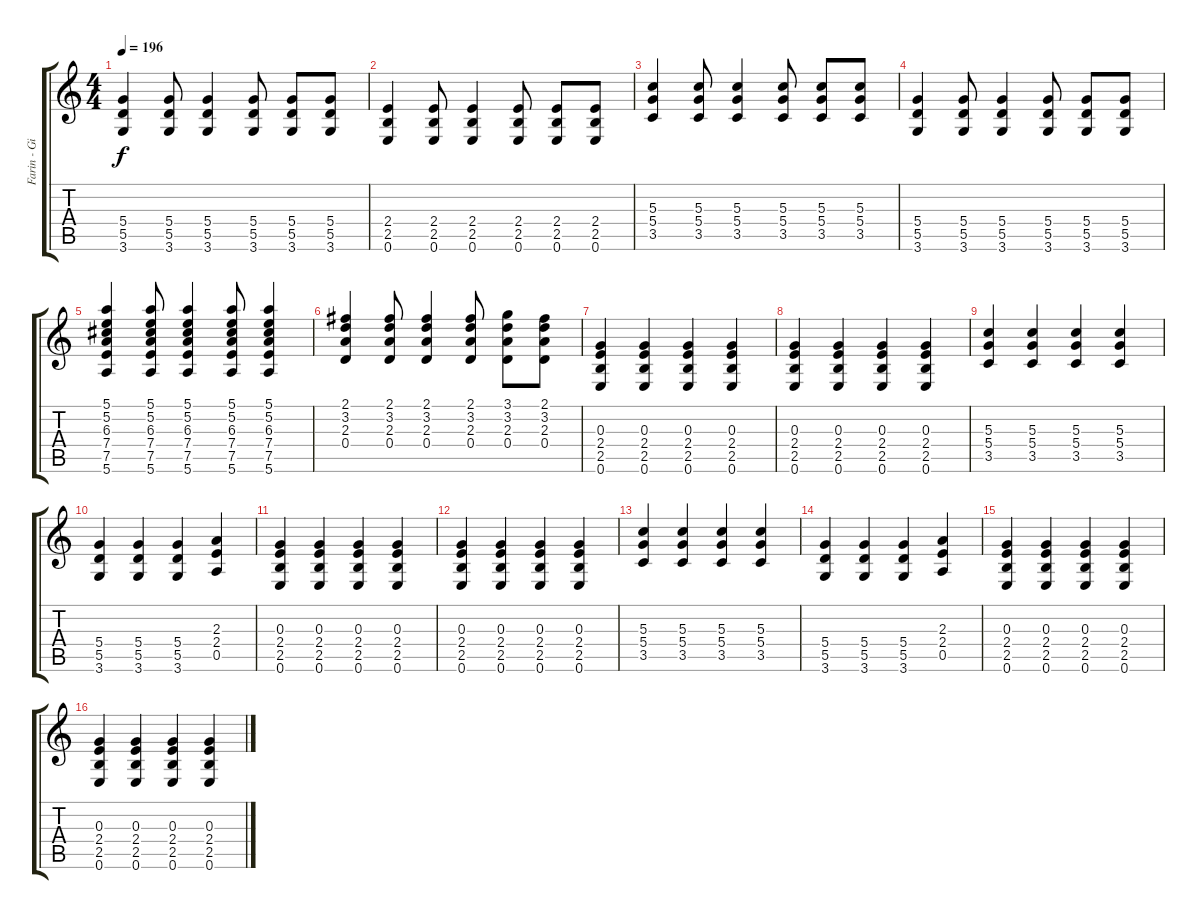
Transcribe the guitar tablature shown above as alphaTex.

\track ("Farin - Gitarre (Overdriven)" "Farin - Gi") {instrument overdrivenguitar}
\staff {score tabs}
\tuning (E4 B3 G3 D3 A2 E2) {hide}
\ts (4 4)
\tempo 196
\clef g2
\ks c
(5.4 5.5 3.6).4{dy f} (5.4 5.5 3.6).8 (5.4 5.5 3.6).4 (5.4 5.5 3.6).8 (5.4 5.5 3.6).8 (5.4 5.5 3.6).8 |
(2.4 2.5 0.6).4 (2.4 2.5 0.6).8 (2.4 2.5 0.6).4 (2.4 2.5 0.6).8 (2.4 2.5 0.6).8 (2.4 2.5 0.6).8 |
(5.3 5.4 3.5).4 (5.3 5.4 3.5).8 (5.3 5.4 3.5).4 (5.3 5.4 3.5).8 (5.3 5.4 3.5).8 (5.3 5.4 3.5).8 |
(5.4 5.5 3.6).4 (5.4 5.5 3.6).8 (5.4 5.5 3.6).4 (5.4 5.5 3.6).8 (5.4 5.5 3.6).8 (5.4 5.5 3.6).8 |
(5.1 5.2 6.3 7.4 7.5 5.6).4 (5.1 5.2 6.3 7.4 7.5 5.6).8 (5.1 5.2 6.3 7.4 7.5 5.6).4 (5.1 5.2 6.3 7.4 7.5 5.6).8 (5.1 5.2 6.3 7.4 7.5 5.6).4 |
(2.1 3.2 2.3 0.4).4 (2.1 3.2 2.3 0.4).8 (2.1 3.2 2.3 0.4).4 (2.1 3.2 2.3 0.4).8 (3.1 3.2 2.3 0.4).8 (2.1 3.2 2.3 0.4).8 |
(0.3 2.4 2.5 0.6).4 (0.3 2.4 2.5 0.6).4 (0.3 2.4 2.5 0.6).4 (0.3 2.4 2.5 0.6).4 |
(0.3 2.4 2.5 0.6).4 (0.3 2.4 2.5 0.6).4 (0.3 2.4 2.5 0.6).4 (0.3 2.4 2.5 0.6).4 |
(5.3 5.4 3.5).4 (5.3 5.4 3.5).4 (5.3 5.4 3.5).4 (5.3 5.4 3.5).4 |
(5.4 5.5 3.6).4 (5.4 5.5 3.6).4 (5.4 5.5 3.6).4 (2.3 2.4 0.5).4 |
(0.3 2.4 2.5 0.6).4 (0.3 2.4 2.5 0.6).4 (0.3 2.4 2.5 0.6).4 (0.3 2.4 2.5 0.6).4 |
(0.3 2.4 2.5 0.6).4 (0.3 2.4 2.5 0.6).4 (0.3 2.4 2.5 0.6).4 (0.3 2.4 2.5 0.6).4 |
(5.3 5.4 3.5).4 (5.3 5.4 3.5).4 (5.3 5.4 3.5).4 (5.3 5.4 3.5).4 |
(5.4 5.5 3.6).4 (5.4 5.5 3.6).4 (5.4 5.5 3.6).4 (2.3 2.4 0.5).4 |
(0.3 2.4 2.5 0.6).4 (0.3 2.4 2.5 0.6).4 (0.3 2.4 2.5 0.6).4 (0.3 2.4 2.5 0.6).4 |
(0.3 2.4 2.5 0.6).4 (0.3 2.4 2.5 0.6).4 (0.3 2.4 2.5 0.6).4 (0.3 2.4 2.5 0.6).4
